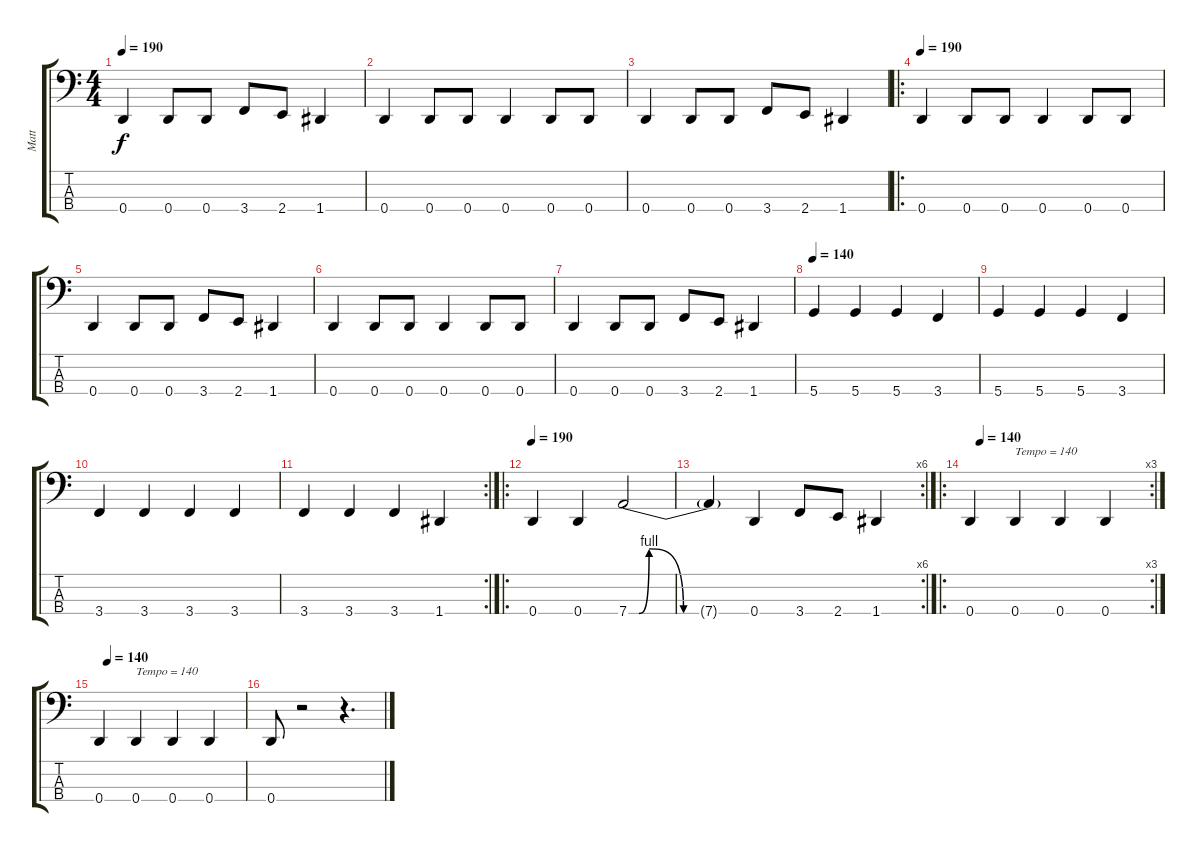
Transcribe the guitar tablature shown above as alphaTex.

\track ("Matt" "Matt") {instrument electricbasspick}
\staff {score tabs}
\tuning (G2 D2 A1 D1) {hide}
\ts (4 4)
\tempo 190
\clef f4
\ks c
0.4.4{dy f} 0.4.8 0.4.8 3.4.8 2.4.8 1.4.4 |
0.4.4 0.4.8 0.4.8 0.4.4 0.4.8 0.4.8 |
0.4.4 0.4.8 0.4.8 3.4.8 2.4.8 1.4.4 |
\ro
\tempo 190
0.4.4 0.4.8 0.4.8 0.4.4 0.4.8 0.4.8 |
0.4.4 0.4.8 0.4.8 3.4.8 2.4.8 1.4.4 |
0.4.4 0.4.8 0.4.8 0.4.4 0.4.8 0.4.8 |
0.4.4 0.4.8 0.4.8 3.4.8 2.4.8 1.4.4 |
\tempo 140
5.4.4 5.4.4 5.4.4 3.4.4 |
5.4.4 5.4.4 5.4.4 3.4.4 |
3.4.4 3.4.4 3.4.4 3.4.4 |
\rc 2
3.4.4 3.4.4 3.4.4 1.4.4 |
\ro
\tempo 190
0.4.4 0.4.4 7.4{be (custom 0 0 5 0 10 4 27 0 60 0)}.2 |
\rc 6
7.4{t}.4 0.4.4 3.4.8 2.4.8 1.4.4 |
\ro
\rc 3
\tempo (140 0.0625)
0.4.4 0.4.4{txt "Tempo = 140"} 0.4.4 0.4.4 |
\tempo (140 0.0625)
0.4.4 0.4.4{txt "Tempo = 140"} 0.4.4 0.4.4 |
0.4.8 r.2 r.4{d}
